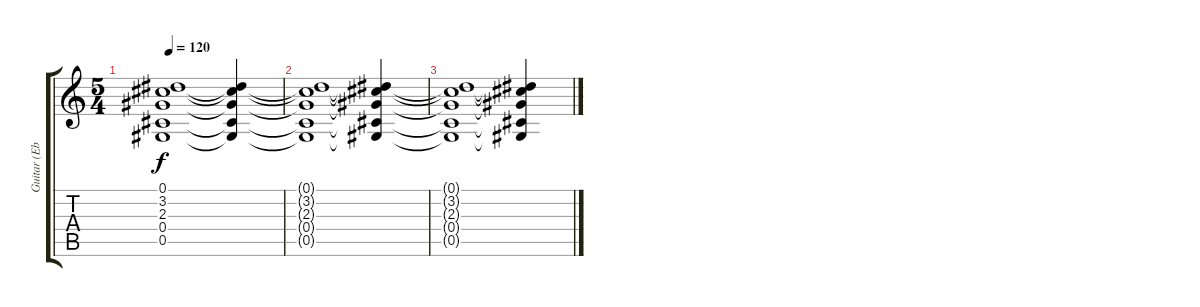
\track ("Guitar (Eb)" "Guitar (Eb") {instrument distortionguitar}
\staff {score tabs}
\tuning (Eb4 Bb3 Gb3 Db3 Ab2 Eb2) {hide}
\ts (5 4)
\tempo 120
\clef g2
\ks c
(0.1{t} 3.2{t} 2.3{t} 0.4{t} 0.5{t}).1{dy f} (0.1{t} 3.2{t} 2.3{t} 0.4{t} 0.5{t}).4 |
(0.1{t} 3.2{t} 2.3{t} 0.4{t} 0.5{t}).1 (0.1{t} 3.2{t} 2.3{t} 0.4{t} 0.5{t}).4 |
(0.1{t} 3.2{t} 2.3{t} 0.4{t} 0.5{t}).1 (0.1{t} 3.2{t} 2.3{t} 0.4{t} 0.5{t}).4
